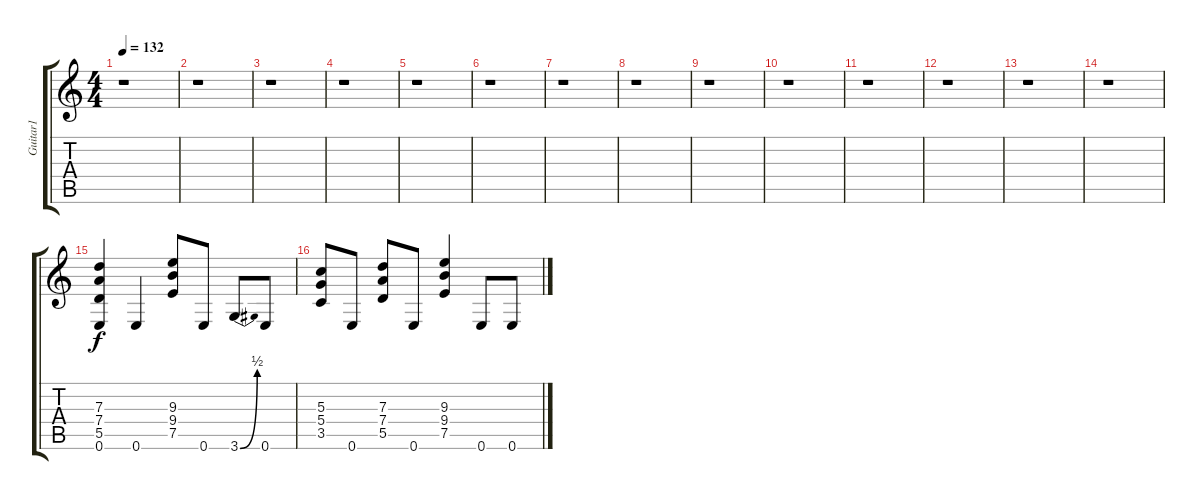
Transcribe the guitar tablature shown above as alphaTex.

\track ("Guitar1" "Guitar1") {instrument distortionguitar}
\staff {score tabs}
\tuning (E4 B3 G3 D3 A2 E2) {hide}
\ts (4 4)
\tempo 132
\clef g2
\ks c
r.1{dy f} |
r.1 |
r.1 |
r.1 |
r.1 |
r.1 |
r.1 |
r.1 |
r.1 |
r.1 |
r.1 |
r.1 |
r.1 |
r.1 |
(7.3 7.4 5.5 0.6).4 0.6.4 (9.3 9.4 7.5).8 0.6.8 3.6{be (bend 0 0 60 2)}.8 0.6.8 |
(5.3 5.4 3.5).8 0.6.8 (7.3 7.4 5.5).8 0.6.8 (9.3 9.4 7.5).4 0.6.8 0.6.8
